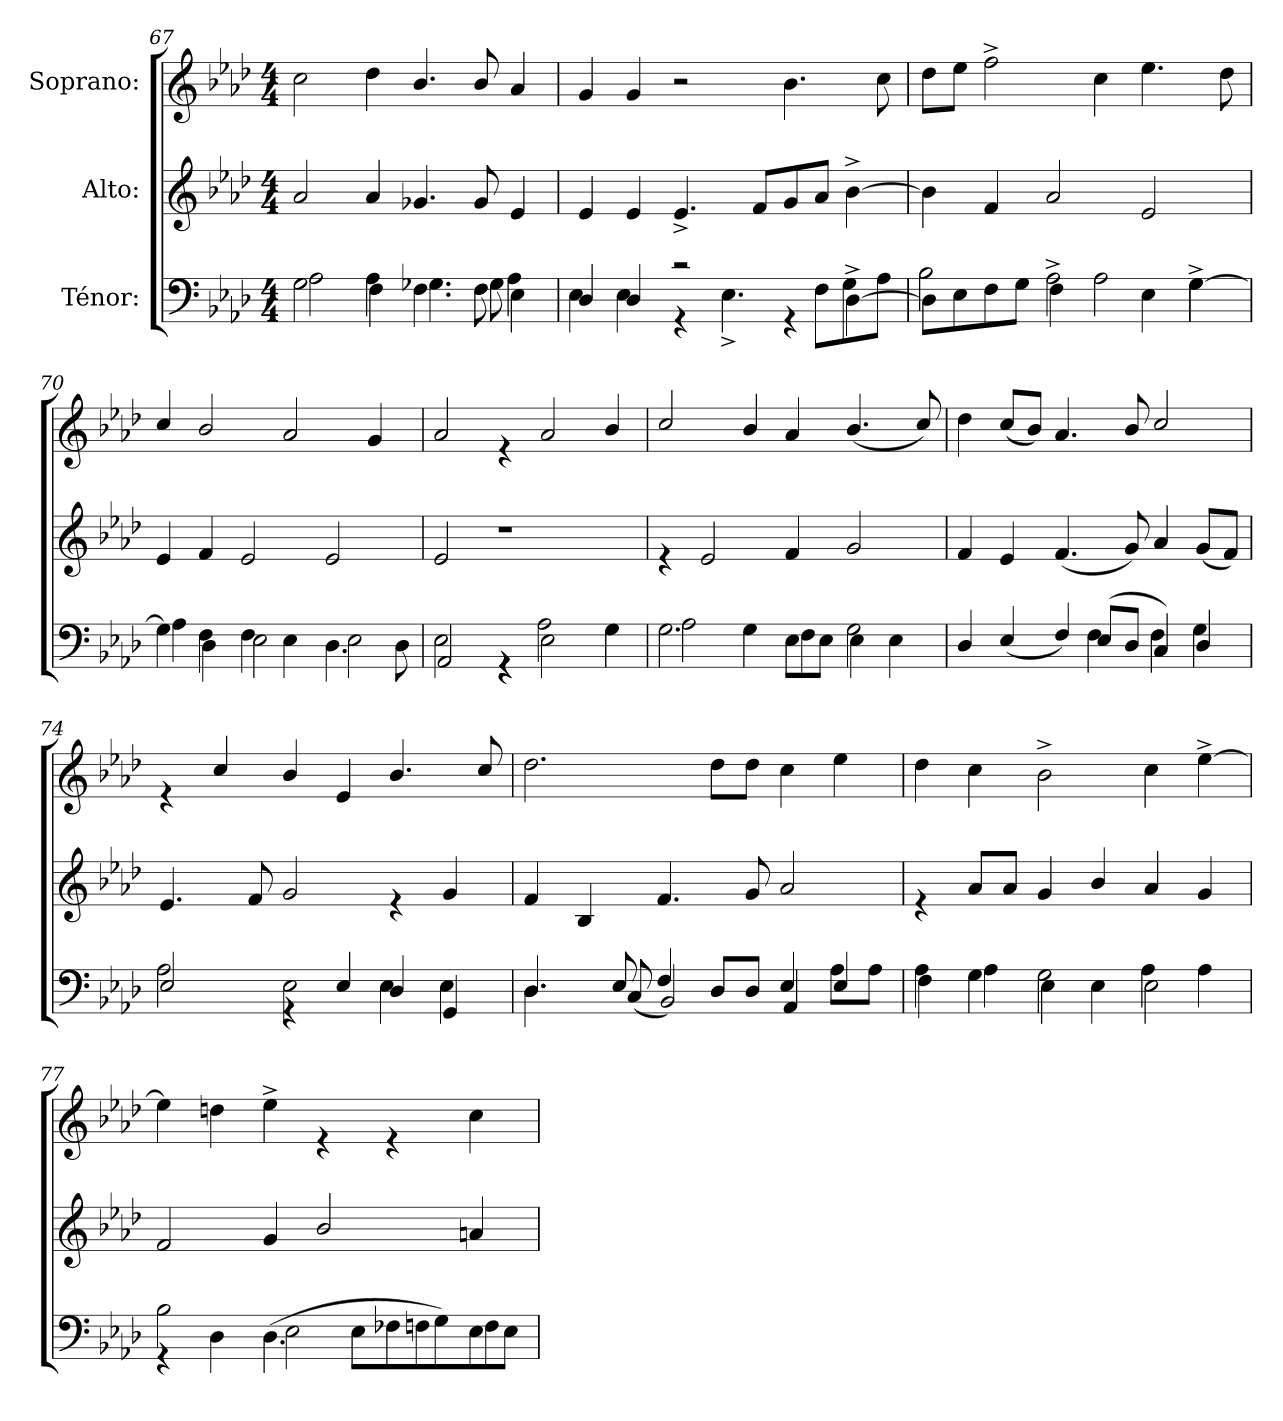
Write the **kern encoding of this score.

**kern	**kern	**kern
*part3	*part2	*part1
*staff3	*staff2	*staff1
*I"Ténor:	*I"Alto:	*I"Soprano:
*clefF4	*clefG2	*clefG2
*k[b-e-a-d-]	*k[b-e-a-d-]	*k[b-e-a-d-]
*A-:	*A-:	*A-:
*M4/4	*M4/4	*M4/4
=67	=67	=67
*^	*	*
2G\	2A-\	2a-/	2cc\
4A-\	4F\	4a-/	4dd-\
4.F\	4.G-X\	4.g-X/	4.b-/
8F\	8G-\	8g-/	8b-/
4E-\	4A-\	4e-/	4a-/
!!LO:PB:g=z
=68	=68	=68	=68
4D-/	4E-\	4e-/	4g/
4D-/	4E-\	4e-/	4g/
2rc	4rGG	4.e-^</	2r
.	4.E-^>\	.	.
.	.	8f/L	.
4rGG	.	8g/	4.b-\
.	8F\L	8a-/J	.
[>4D-^<\	8G\	[>4b-^>\	.
.	8A-\J	.	8cc\
=69	=69	=69	=69
8D-\L]	2B-\	4b-\]	8dd-\L
8E-\	.	.	8ee-\J
8F\	.	4f/	2ff^>\
8G\J	.	.	.
2A-^<\	4F\	2a-/	.
.	2A-\	.	4cc\
4E-\	.	2e-/	4.ee-\
[>4G^<\	4G\	.	.
.	.	.	8dd-\
!!LO:LB:g=z
=70	=70	=70	=70
4G\]	4A-\	4e-/	4cc/
4F\	4D-\	4f/	2b-/
4F\	2E-\	2e-/	.
4E-\	.	.	2a-/
4.D-\	2E-\	2e-/	.
.	.	.	4g/
8D-\	.	.	.
=71	=71	=71	=71
2E-\	2AA-/	2e-/	2a-/
4rGG	4rGG	1r	4re
2E-\	2A-\	.	2a-/
4G\	4G\	.	4b-/
=72	=72	=72	=72
2.G\	2A-\	4re	2cc/
.	.	2e-/	.
.	4G\	.	4b-/
8E-\L	4F\	4f/	4a-/
8E-\J	.	.	.
2G\	4E-\	2g/	(<4.b-/
.	4E-\	.	.
.	.	.	8cc/)
!!LO:LB:g=z
=73	=73	=73	=73
4D-/	2.ryy	4f/	4dd-\
(<4E-/	.	4e-/	(<8cc/L
.	.	.	8b-/J)
4F/)	.	(<4.f/	4.a-/
(<8E-/L	4F\	.	.
8D-/J	.	8g/)	8b-/
4C/)	4F\	4a-/	2cc/
4D-/	4G\	(<8g/L	.
.	.	8f/J)	.
=74	=74	=74	=74
2E-/	2A-\	4.e-/	4re
.	.	.	4cc/
.	.	8f/	.
4rGG	2E-\	2g/	4b-/
4E-/	.	.	4e-/
4D-/	4E-\	4re	4.b-/
4GG/	4E-\	4g/	.
.	.	.	8cc/
=75	=75	=75	=75
4.D-/	4.D-\	4f/	2.dd-\
.	.	4B-/	.
8E-/	(<8C/	.	.
4F/	2BB-/)	4.f/	.
8D-/L	.	.	8dd-\L
8D-/J	.	8g/	8dd-\J
4E-/	4AA-/	2a-/	4cc\
4E-/	8A-\L	.	4ee-\
.	8A-\J	.	.
!!LO:LB:g=z
=76	=76	=76	=76
4A-\	4F\	4re	4dd-\
4G\	4A-\	8a-/L	4cc\
.	.	8a-/J	.
2G\	4E-\	4g/	2b-^>\
.	4E-\	4b-/	.
2E-\	4A-\	4a-/	4cc\
.	4A-\	4g/	[>4ee-^>\
=77	=77	=77	=77
4rGG	2B-\	2f/	4ee-\]
4D-\	.	.	4ddn\
(>4.D-\	2E-\	4g/	4ee-^>\
.	.	2b-/	4re
8E-\L	.	.	.
8F-X\	4F\	.	4re
8G\)	.	.	.
8E-\	4F\	4an/	4cc\
8E-\J	.	.	.
*v	*v	*	*
=	=	=
*-	*-	*-
